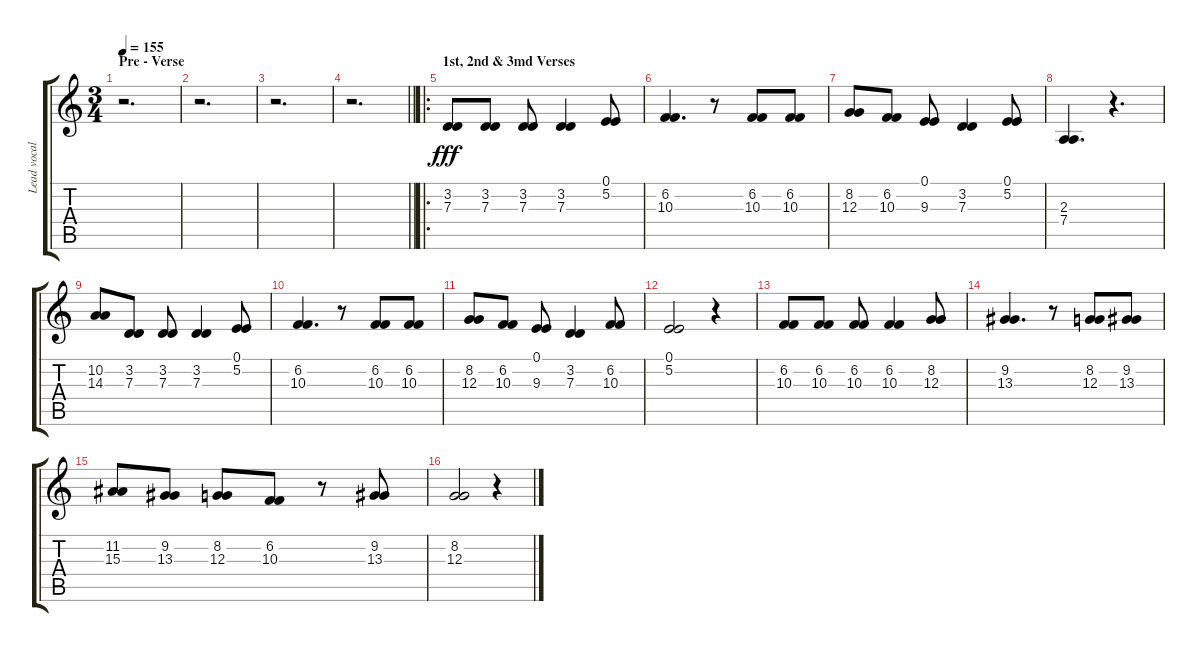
\track ("Lead vocal" "Lead vocal") {mute instrument violin}
\staff {score tabs}
\tuning (E4 B3 G3 D3 A2 E2) {hide}
\ts (3 4)
\section ("" "Pre - Verse")
\tempo 155
\clef g2
\ks c
r.2{d dy fff} |
r.2{d} |
r.2{d} |
\barLineRight lightlight
r.2{d} |
\ro
\section ("" "1st, 2nd & 3md Verses")
(3.2 7.3).8{volume 16 balance 8} (3.2 7.3).8 (3.2 7.3).8 (3.2 7.3).4 (0.1 5.2).8 |
(6.2 10.3).4{d} r.8 (6.2 10.3).8 (6.2 10.3).8 |
(8.2 12.3).8 (6.2 10.3).8 (0.1 9.3).8 (3.2 7.3).4 (0.1 5.2).8 |
(2.3 7.4).4{d} r.4{d} |
(10.2 14.3).8 (3.2 7.3).8 (3.2 7.3).8 (3.2 7.3).4 (0.1 5.2).8 |
(6.2 10.3).4{d} r.8 (6.2 10.3).8 (6.2 10.3).8 |
(8.2 12.3).8 (6.2 10.3).8 (0.1 9.3).8 (3.2 7.3).4 (6.2 10.3).8 |
(0.1 5.2).2 r.4 |
(6.2 10.3).8 (6.2 10.3).8 (6.2 10.3).8 (6.2 10.3).4 (8.2 12.3).8 |
(9.2 13.3).4{d} r.8 (8.2 12.3).8 (9.2 13.3).8 |
(11.2 15.3).8 (9.2 13.3).8 (8.2 12.3).8 (6.2 10.3).8 r.8 (9.2 13.3).8 |
(8.2 12.3).2 r.4
